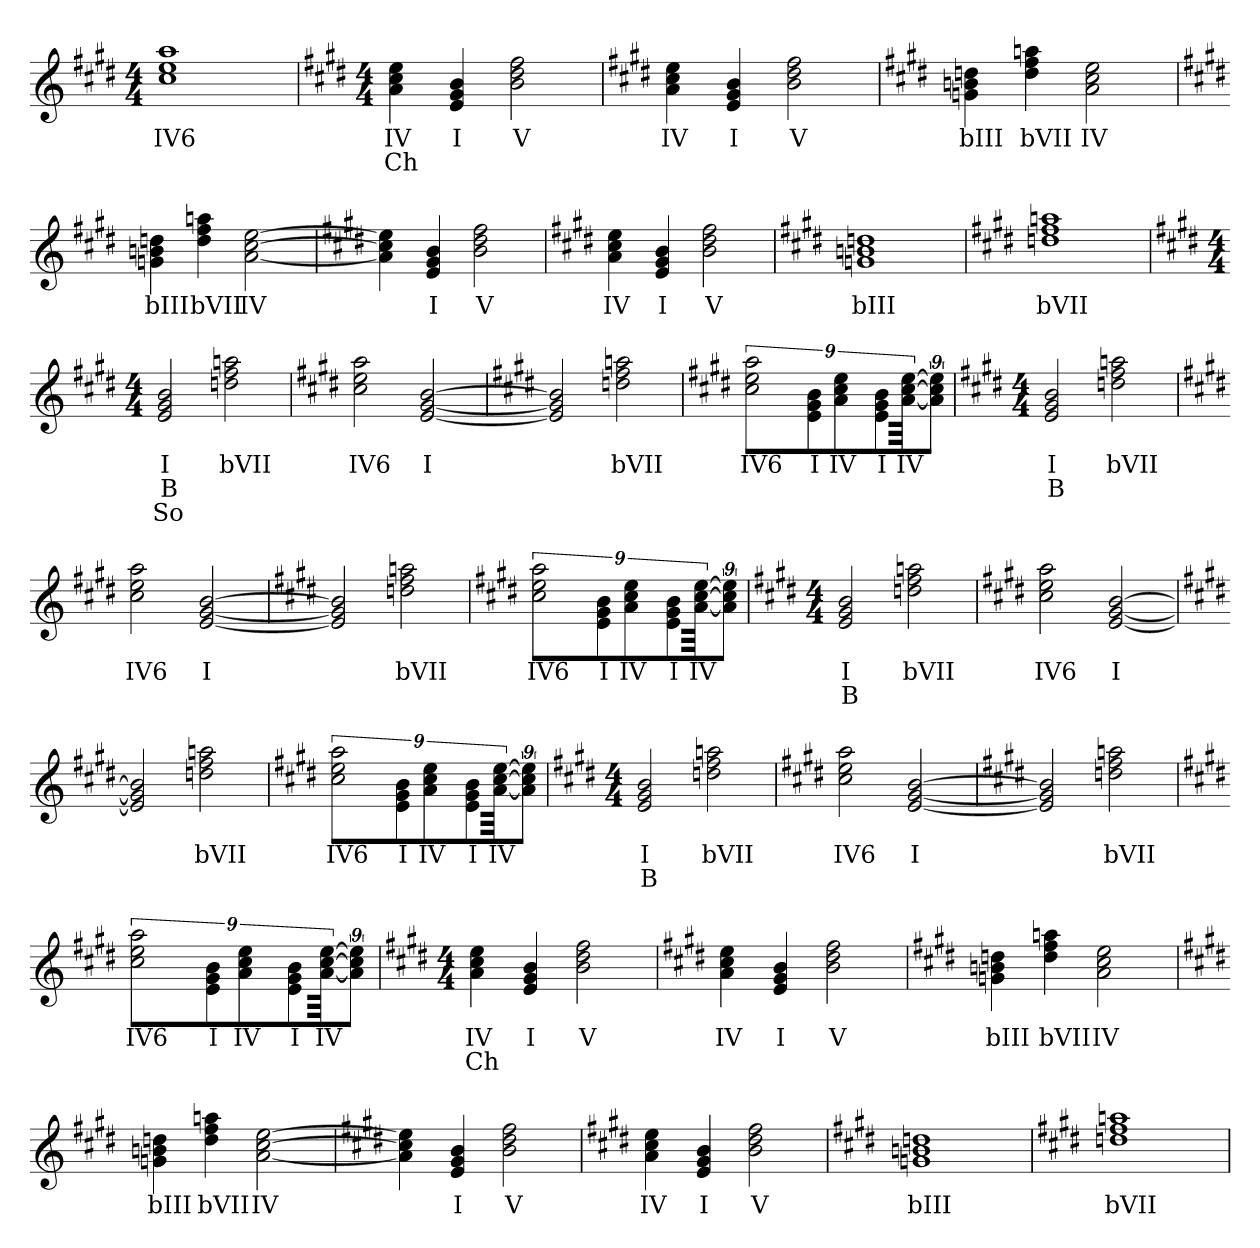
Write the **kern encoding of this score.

**kern	**text	**text	**text
*part1	*part1	*part1	*part1
*staff1	*staff1	*staff1	*staff1
*k[f#c#g#d#]	*	*	*
*E:	*	*	*
*M4/4	*	*	*
=	=	=	=
1cc# 1ee 1aa	IV6	.	.
=	=	=	=
*k[f#c#g#d#]	*	*	*
*E:	*	*	*
*M4/4	*	*	*
4a 4cc# 4ee	IV	Ch	.
4e 4g# 4b	I	.	.
2b 2dd# 2ff#	V	.	.
=	=	=	=
*k[f#c#g#d#]	*	*	*
*E:	*	*	*
4a 4cc# 4ee	IV	.	.
4e 4g# 4b	I	.	.
2b 2dd# 2ff#	V	.	.
=	=	=	=
*k[f#c#g#d#]	*	*	*
*E:	*	*	*
4gn 4bn 4ddn	bIII	.	.
4dd 4ff# 4aan	bVII	.	.
2a 2cc# 2ee	IV	.	.
=	=	=	=
*k[f#c#g#d#]	*	*	*
*E:	*	*	*
4gn 4bn 4ddn	bIII	.	.
4dd 4ff# 4aan	bVII	.	.
[2a [2cc# [2ee	IV	.	.
=	=	=	=
*k[f#c#g#d#]	*	*	*
*E:	*	*	*
4a] 4cc#] 4ee]	.	.	.
4e 4g# 4b	I	.	.
2b 2dd# 2ff#	V	.	.
=	=	=	=
*k[f#c#g#d#]	*	*	*
*E:	*	*	*
4a 4cc# 4ee	IV	.	.
4e 4g# 4b	I	.	.
2b 2dd# 2ff#	V	.	.
=	=	=	=
*k[f#c#g#d#]	*	*	*
*E:	*	*	*
1gn 1bn 1ddn	bIII	.	.
=	=	=	=
*k[f#c#g#d#]	*	*	*
*E:	*	*	*
1ddn 1ff# 1aan	bVII	.	.
=	=	=	=
*k[f#c#g#d#]	*	*	*
*E:	*	*	*
*M4/4	*	*	*
2e 2g# 2b	I	B	So
2ddn 2ff# 2aan	bVII	.	.
=	=	=	=
*k[f#c#g#d#]	*	*	*
*E:	*	*	*
2cc# 2ee 2aa	IV6	.	.
[2e [2g# [2b	I	.	.
=	=	=	=
*k[f#c#g#d#]	*	*	*
*E:	*	*	*
2e] 2g#] 2b]	.	.	.
2ddn 2ff# 2aan	bVII	.	.
=	=	=	=
*k[f#c#g#d#]	*	*	*
*E:	*	*	*
9%4cc# 9%4ee 9%4aa	IV6	.	.
9e 9g# 9b	I	.	.
9%2a 9%2cc# 9%2ee	IV	.	.
9e 9g# 9bL	I	.	.
[72a [72cc# [72eeJ	IV	.	.
72%7a] 72%7cc#] 72%7ee]J	.	.	.
=	=	=	=
*k[f#c#g#d#]	*	*	*
*E:	*	*	*
*M4/4	*	*	*
2e 2g# 2b	I	B	.
2ddn 2ff# 2aan	bVII	.	.
=	=	=	=
*k[f#c#g#d#]	*	*	*
*E:	*	*	*
2cc# 2ee 2aa	IV6	.	.
[2e [2g# [2b	I	.	.
=	=	=	=
*k[f#c#g#d#]	*	*	*
*E:	*	*	*
2e] 2g#] 2b]	.	.	.
2ddn 2ff# 2aan	bVII	.	.
=	=	=	=
*k[f#c#g#d#]	*	*	*
*E:	*	*	*
9%4cc# 9%4ee 9%4aa	IV6	.	.
9e 9g# 9b	I	.	.
9%2a 9%2cc# 9%2ee	IV	.	.
9e 9g# 9bL	I	.	.
[72a [72cc# [72eeJ	IV	.	.
72%7a] 72%7cc#] 72%7ee]J	.	.	.
=	=	=	=
*k[f#c#g#d#]	*	*	*
*E:	*	*	*
*M4/4	*	*	*
2e 2g# 2b	I	B	.
2ddn 2ff# 2aan	bVII	.	.
=	=	=	=
*k[f#c#g#d#]	*	*	*
*E:	*	*	*
2cc# 2ee 2aa	IV6	.	.
[2e [2g# [2b	I	.	.
=	=	=	=
*k[f#c#g#d#]	*	*	*
*E:	*	*	*
2e] 2g#] 2b]	.	.	.
2ddn 2ff# 2aan	bVII	.	.
=	=	=	=
*k[f#c#g#d#]	*	*	*
*E:	*	*	*
9%4cc# 9%4ee 9%4aa	IV6	.	.
9e 9g# 9b	I	.	.
9%2a 9%2cc# 9%2ee	IV	.	.
9e 9g# 9bL	I	.	.
[72a [72cc# [72eeJ	IV	.	.
72%7a] 72%7cc#] 72%7ee]J	.	.	.
=	=	=	=
*k[f#c#g#d#]	*	*	*
*E:	*	*	*
*M4/4	*	*	*
2e 2g# 2b	I	B	.
2ddn 2ff# 2aan	bVII	.	.
=	=	=	=
*k[f#c#g#d#]	*	*	*
*E:	*	*	*
2cc# 2ee 2aa	IV6	.	.
[2e [2g# [2b	I	.	.
=	=	=	=
*k[f#c#g#d#]	*	*	*
*E:	*	*	*
2e] 2g#] 2b]	.	.	.
2ddn 2ff# 2aan	bVII	.	.
=	=	=	=
*k[f#c#g#d#]	*	*	*
*E:	*	*	*
9%4cc# 9%4ee 9%4aa	IV6	.	.
9e 9g# 9b	I	.	.
9%2a 9%2cc# 9%2ee	IV	.	.
9e 9g# 9bL	I	.	.
[72a [72cc# [72eeJ	IV	.	.
72%7a] 72%7cc#] 72%7ee]J	.	.	.
=	=	=	=
*k[f#c#g#d#]	*	*	*
*E:	*	*	*
*M4/4	*	*	*
4a 4cc# 4ee	IV	Ch	.
4e 4g# 4b	I	.	.
2b 2dd# 2ff#	V	.	.
=	=	=	=
*k[f#c#g#d#]	*	*	*
*E:	*	*	*
4a 4cc# 4ee	IV	.	.
4e 4g# 4b	I	.	.
2b 2dd# 2ff#	V	.	.
=	=	=	=
*k[f#c#g#d#]	*	*	*
*E:	*	*	*
4gn 4bn 4ddn	bIII	.	.
4dd 4ff# 4aan	bVII	.	.
2a 2cc# 2ee	IV	.	.
=	=	=	=
*k[f#c#g#d#]	*	*	*
*E:	*	*	*
4gn 4bn 4ddn	bIII	.	.
4dd 4ff# 4aan	bVII	.	.
[2a [2cc# [2ee	IV	.	.
=	=	=	=
*k[f#c#g#d#]	*	*	*
*E:	*	*	*
4a] 4cc#] 4ee]	.	.	.
4e 4g# 4b	I	.	.
2b 2dd# 2ff#	V	.	.
=	=	=	=
*k[f#c#g#d#]	*	*	*
*E:	*	*	*
4a 4cc# 4ee	IV	.	.
4e 4g# 4b	I	.	.
2b 2dd# 2ff#	V	.	.
=	=	=	=
*k[f#c#g#d#]	*	*	*
*E:	*	*	*
1gn 1bn 1ddn	bIII	.	.
=	=	=	=
*k[f#c#g#d#]	*	*	*
*E:	*	*	*
1ddn 1ff# 1aan	bVII	.	.
=	=	=	=
*-	*-	*-	*-
